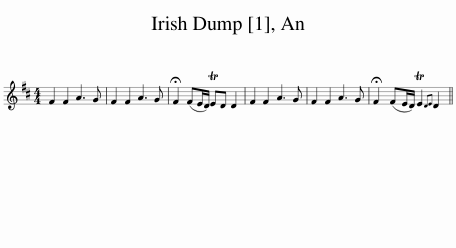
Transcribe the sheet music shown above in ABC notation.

X:1
L:1/8
M:4/4
I:linebreak $
K:D
V:1 treble
V:1
 F2 F2 A3 G | F2 F2 A3 G | !fermata!F2 (FE/D/) TED D2 | F2 F2 A3 G | F2 F2 A3 G | %5
 !fermata!F2 (FE/D/) TE2{DE} D2 || %6
